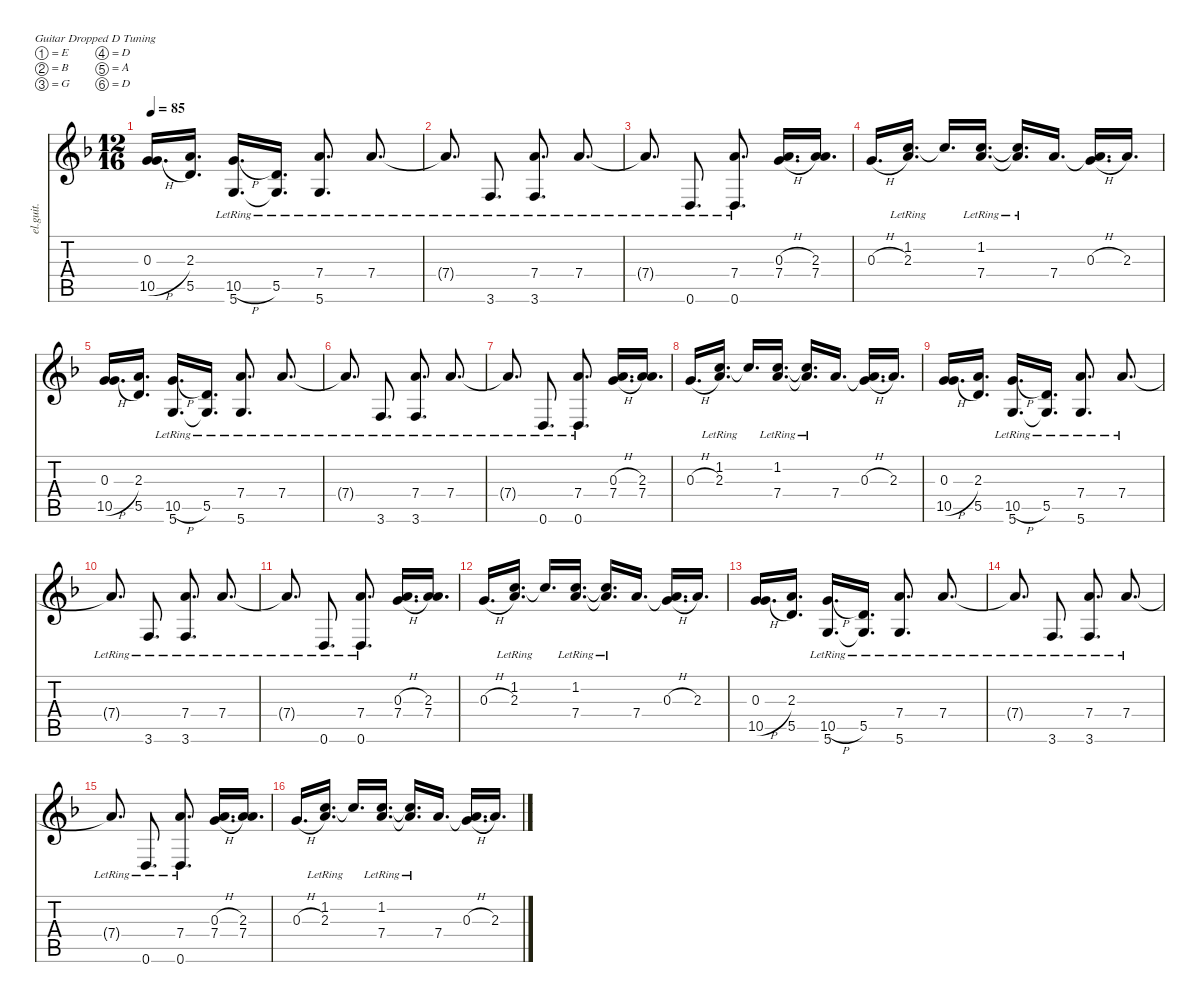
\defaultSystemsLayout 4
\hideDynamics
\bracketExtendMode nobrackets
\otherSystemsTrackNameOrientation horizontal
\track ("[guitar delay and whammy effect]" "el.guit.") {instrument electricguitarclean}
\staff {score tabs}
\tuning (E4 B3 G3 D3 A2 D2)
\ts (12 16)
\tempo 85
\clef g2
\ks dminor
(0.3{h acc forcenatural} 10.5{h acc forcenatural}).16{d dy p beam Up} (2.3{acc forcenatural} 5.5{acc forcenatural}).16{d beam Up} (10.5{h acc forcenatural} 5.6{lr acc forcenatural}).16{d beam Up} (5.5{lr acc forcenatural} 5.6{lr t acc forcenatural}).16{d beam Up} (7.4{acc forcenatural} 5.6{lr acc forcenatural}).8{d dy f beam Up} 7.4{lr acc forcenatural}.8{d dy p beam Up} |
7.4{lr t acc forcenatural}.8{d dy f beam Up} 3.6{lr acc forcenatural}.8{d beam Up} (7.4{lr acc forcenatural} 3.6{lr acc forcenatural}).8{d beam Up} 7.4{lr acc forcenatural}.8{d dy p beam Up} |
7.4{lr t acc forcenatural}.8{d dy f beam Up} 0.6{lr acc forcenatural}.8{d beam Up} (7.4{acc forcenatural} 0.6{lr acc forcenatural}).8{d beam Up} (0.3{h acc forcenatural} 7.4{acc forcenatural}).16{d beam Up} (2.3{acc forcenatural} 7.4{acc forcenatural}).16{d beam Up} |
0.3{h acc forcenatural}.16{d dy p beam Up} (1.2{acc forcenatural} 2.3{lr acc forcenatural}).16{d dy f beam Up} 1.2{t acc forcenatural}.16{d beam Up} (1.2{lr acc forcenatural} 7.4{acc forcenatural}).16{d dy p beam Up} (1.2{lr t acc forcenatural} 7.4{t acc forcenatural}).16{d dy f beam Up} 7.4{acc forcenatural}.16{d dy p beam Up} (0.3{h acc forcenatural} 7.4{t acc forcenatural}).16{d dy f beam Up} 2.3{acc forcenatural}.16{d beam Up} |
(0.3{h acc forcenatural} 10.5{h acc forcenatural}).16{d dy p beam Up} (2.3{acc forcenatural} 5.5{acc forcenatural}).16{d beam Up} (10.5{h acc forcenatural} 5.6{lr acc forcenatural}).16{d beam Up} (5.5{lr acc forcenatural} 5.6{lr t acc forcenatural}).16{d beam Up} (7.4{acc forcenatural} 5.6{lr acc forcenatural}).8{d dy f beam Up} 7.4{lr acc forcenatural}.8{d dy p beam Up} |
7.4{lr t acc forcenatural}.8{d dy f beam Up} 3.6{lr acc forcenatural}.8{d beam Up} (7.4{lr acc forcenatural} 3.6{lr acc forcenatural}).8{d beam Up} 7.4{lr acc forcenatural}.8{d dy p beam Up} |
7.4{lr t acc forcenatural}.8{d dy f beam Up} 0.6{lr acc forcenatural}.8{d beam Up} (7.4{acc forcenatural} 0.6{lr acc forcenatural}).8{d beam Up} (0.3{h acc forcenatural} 7.4{acc forcenatural}).16{d beam Up} (2.3{acc forcenatural} 7.4{acc forcenatural}).16{d beam Up} |
0.3{h acc forcenatural}.16{d dy p beam Up} (1.2{acc forcenatural} 2.3{lr acc forcenatural}).16{d dy f beam Up} 1.2{t acc forcenatural}.16{d beam Up} (1.2{lr acc forcenatural} 7.4{acc forcenatural}).16{d dy p beam Up} (1.2{lr t acc forcenatural} 7.4{t acc forcenatural}).16{d dy f beam Up} 7.4{acc forcenatural}.16{d dy p beam Up} (0.3{h acc forcenatural} 7.4{t acc forcenatural}).16{d dy f beam Up} 2.3{acc forcenatural}.16{d beam Up} |
(0.3{h acc forcenatural} 10.5{h acc forcenatural}).16{d dy p beam Up} (2.3{acc forcenatural} 5.5{acc forcenatural}).16{d beam Up} (10.5{h acc forcenatural} 5.6{lr acc forcenatural}).16{d beam Up} (5.5{lr acc forcenatural} 5.6{lr t acc forcenatural}).16{d beam Up} (7.4{acc forcenatural} 5.6{lr acc forcenatural}).8{d dy f beam Up} 7.4{lr acc forcenatural}.8{d dy p beam Up} |
7.4{lr t acc forcenatural}.8{d dy f beam Up} 3.6{lr acc forcenatural}.8{d beam Up} (7.4{lr acc forcenatural} 3.6{lr acc forcenatural}).8{d beam Up} 7.4{lr acc forcenatural}.8{d dy p beam Up} |
7.4{lr t acc forcenatural}.8{d dy f beam Up} 0.6{lr acc forcenatural}.8{d beam Up} (7.4{acc forcenatural} 0.6{lr acc forcenatural}).8{d beam Up} (0.3{h acc forcenatural} 7.4{acc forcenatural}).16{d beam Up} (2.3{acc forcenatural} 7.4{acc forcenatural}).16{d beam Up} |
0.3{h acc forcenatural}.16{d dy p beam Up} (1.2{acc forcenatural} 2.3{lr acc forcenatural}).16{d dy f beam Up} 1.2{t acc forcenatural}.16{d beam Up} (1.2{lr acc forcenatural} 7.4{acc forcenatural}).16{d dy p beam Up} (1.2{lr t acc forcenatural} 7.4{t acc forcenatural}).16{d dy f beam Up} 7.4{acc forcenatural}.16{d dy p beam Up} (0.3{h acc forcenatural} 7.4{t acc forcenatural}).16{d dy f beam Up} 2.3{acc forcenatural}.16{d beam Up} |
(0.3{h acc forcenatural} 10.5{h acc forcenatural}).16{d dy p beam Up} (2.3{acc forcenatural} 5.5{acc forcenatural}).16{d beam Up} (10.5{h acc forcenatural} 5.6{lr acc forcenatural}).16{d beam Up} (5.5{lr acc forcenatural} 5.6{lr t acc forcenatural}).16{d beam Up} (7.4{acc forcenatural} 5.6{lr acc forcenatural}).8{d dy f beam Up} 7.4{lr acc forcenatural}.8{d dy p beam Up} |
7.4{lr t acc forcenatural}.8{d dy f beam Up} 3.6{lr acc forcenatural}.8{d beam Up} (7.4{lr acc forcenatural} 3.6{lr acc forcenatural}).8{d beam Up} 7.4{lr acc forcenatural}.8{d dy p beam Up} |
7.4{lr t acc forcenatural}.8{d dy f beam Up} 0.6{lr acc forcenatural}.8{d beam Up} (7.4{acc forcenatural} 0.6{lr acc forcenatural}).8{d beam Up} (0.3{h acc forcenatural} 7.4{acc forcenatural}).16{d beam Up} (2.3{acc forcenatural} 7.4{acc forcenatural}).16{d beam Up} |
0.3{h acc forcenatural}.16{d dy p beam Up} (1.2{acc forcenatural} 2.3{lr acc forcenatural}).16{d dy f beam Up} 1.2{t acc forcenatural}.16{d beam Up} (1.2{lr acc forcenatural} 7.4{acc forcenatural}).16{d dy p beam Up} (1.2{lr t acc forcenatural} 7.4{t acc forcenatural}).16{d dy f beam Up} 7.4{acc forcenatural}.16{d dy p beam Up} (0.3{h acc forcenatural} 7.4{t acc forcenatural}).16{d dy f beam Up} 2.3{acc forcenatural}.16{d beam Up}
